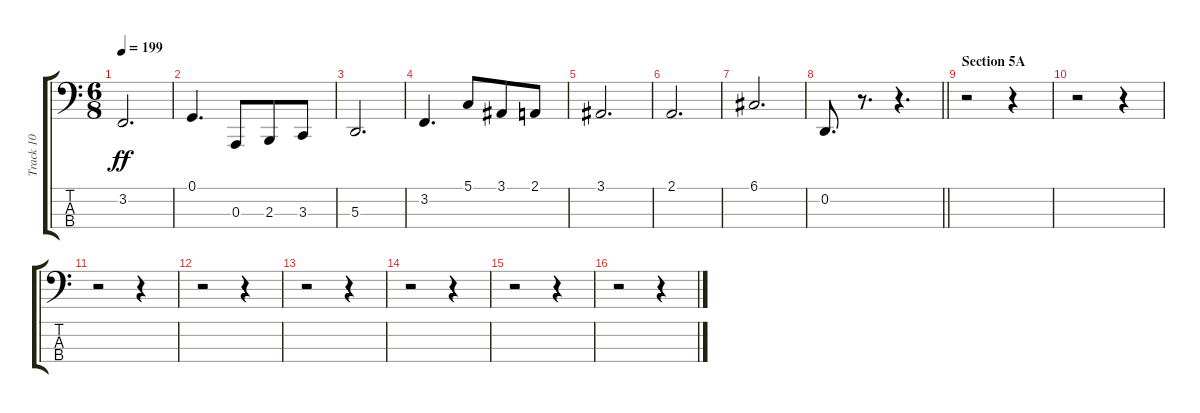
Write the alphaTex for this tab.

\track ("Track 10" "Track 10") {instrument cello}
\staff {score tabs}
\tuning (G2 D2 A1 E1) {hide}
\ts (6 8)
\tempo 199
\clef f4
\ks c
3.2.2{d dy ff} |
0.1.4{d} 0.3.8 2.3.8 3.3.8 |
5.3.2{d} |
3.2.4{d} 5.1.8 3.1.8 2.1.8 |
3.1.2{d} |
2.1.2{d} |
6.1.2{d} |
\barLineRight lightlight
0.2.8{d} r.8{d} r.4{d} |
\section ("" "Section 5A")
r.2 r.4 |
r.2 r.4 |
r.2 r.4 |
r.2 r.4 |
r.2 r.4 |
r.2 r.4 |
r.2 r.4 |
r.2 r.4
